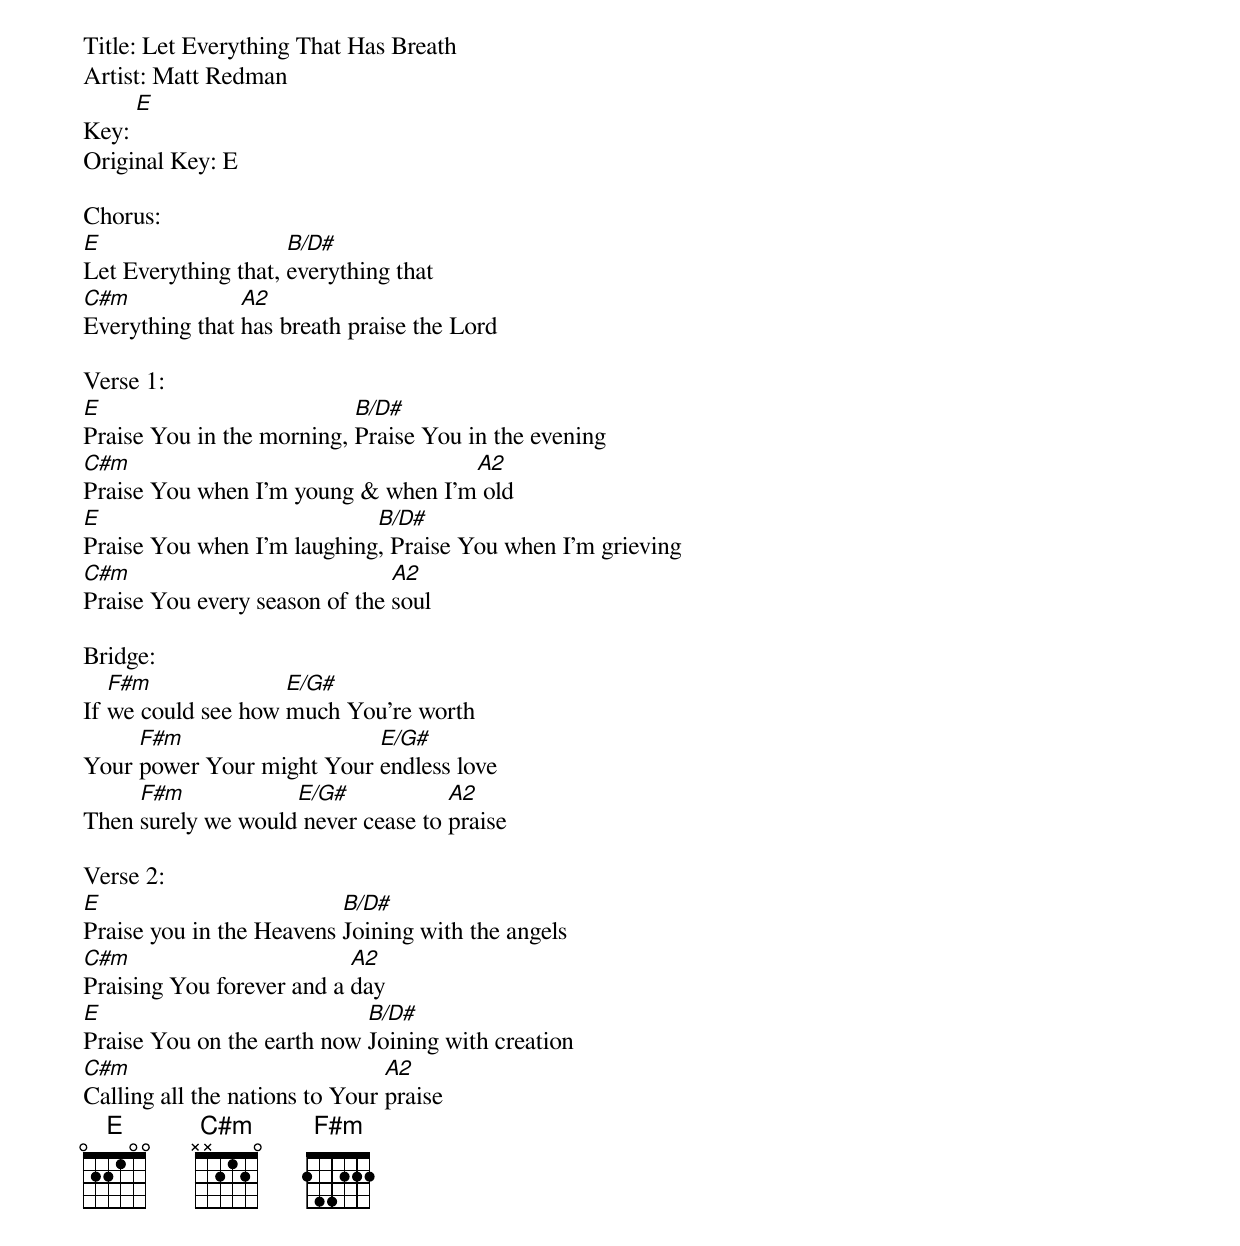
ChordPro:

Title: Let Everything That Has Breath
Artist: Matt Redman
Key: [E]
Original Key: E

Chorus:
[E]Let Everything that, [B/D#]everything that
[C#m]Everything that [A2]has breath praise the Lord

Verse 1:
[E]Praise You in the morning, [B/D#]Praise You in the evening
[C#m]Praise You when I'm young & when I'm[A2] old
[E]Praise You when I'm laughing[B/D#], Praise You when I'm grieving
[C#m]Praise You every season of the [A2]soul

Bridge:
If [F#m]we could see how [E/G#]much You're worth
Your [F#m]power Your might Your [E/G#]endless love
Then [F#m]surely we would[E/G#] never cease to [A2]praise

Verse 2:
[E]Praise you in the Heavens [B/D#]Joining with the angels
[C#m]Praising You forever and a [A2]day
[E]Praise You on the earth now [B/D#]Joining with creation
[C#m]Calling all the nations to Your [A2]praise
